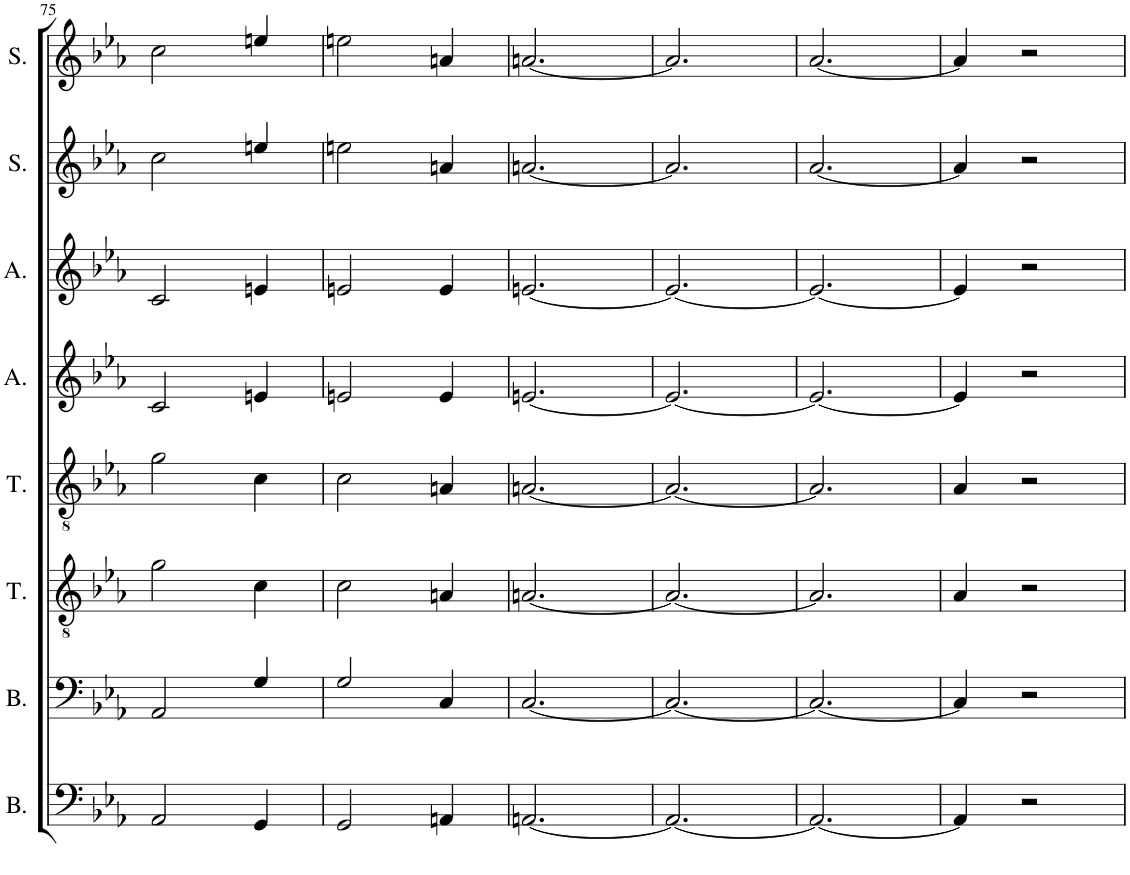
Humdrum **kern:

**kern	**kern	**kern	**kern	**kern	**kern	**kern	**kern
*part8	*part7	*part6	*part5	*part4	*part3	*part2	*part1
*staff8	*staff7	*staff6	*staff5	*staff4	*staff3	*staff2	*staff1
*I"Basse 2	*I"Basse 1	*I"Ténor 2	*I"Ténor 1	*I"Alto 2	*I"Alto 1	*I"Soprano 2	*I"Soprano 1
*I'B.	*I'B.	*I'T.	*I'T.	*I'A.	*I'A.	*I'S.	*I'S.
!!LO:PB:g=z
*clefF4	*clefF4	*clefGv2	*clefGv2	*clefG2	*clefG2	*clefG2	*clefG2
*k[b-e-a-]	*k[b-e-a-]	*k[b-e-a-]	*k[b-e-a-]	*k[b-e-a-]	*k[b-e-a-]	*k[b-e-a-]	*k[b-e-a-]
*M3/4	*M3/4	*M3/4	*M3/4	*M3/4	*M3/4	*M3/4	*M3/4
=75	=75	=75	=75	=75	=75	=75	=75
2AA-/	2AA-/	2g\	2g\	2c/	2c/	2cc\	2cc\
4GG/	4G/	4c\	4c\	4en/	4en/	4een/	4een/
=76	=76	=76	=76	=76	=76	=76	=76
2GG/	2G/	2c\	2c\	2en/	2en/	2een\	2een\
4AAn/	4C/	4An/	4An/	4e/	4e/	4an/	4an/
=77	=77	=77	=77	=77	=77	=77	=77
[2.AAn/	[2.C/	[2.An/	[2.An/	[2.en/	[2.en/	[2.an/	[2.an/
=78	=78	=78	=78	=78	=78	=78	=78
2.AA/_	2.C/_	2.A/_	2.A/_	2.e/_	2.e/_	2.a/]	2.a/]
=79	=79	=79	=79	=79	=79	=79	=79
2.AA/_	2.C/_	2.A/]	2.A/]	2.e/_	2.e/_	[2.a-/	[2.a-/
=80	=80	=80	=80	=80	=80	=80	=80
4AA/]	4C/]	4A-/	4A-/	4e/]	4e/]	4a-/]	4a-/]
2r	2r	2r	2r	2r	2r	2r	2r
=	=	=	=	=	=	=	=
*-	*-	*-	*-	*-	*-	*-	*-
